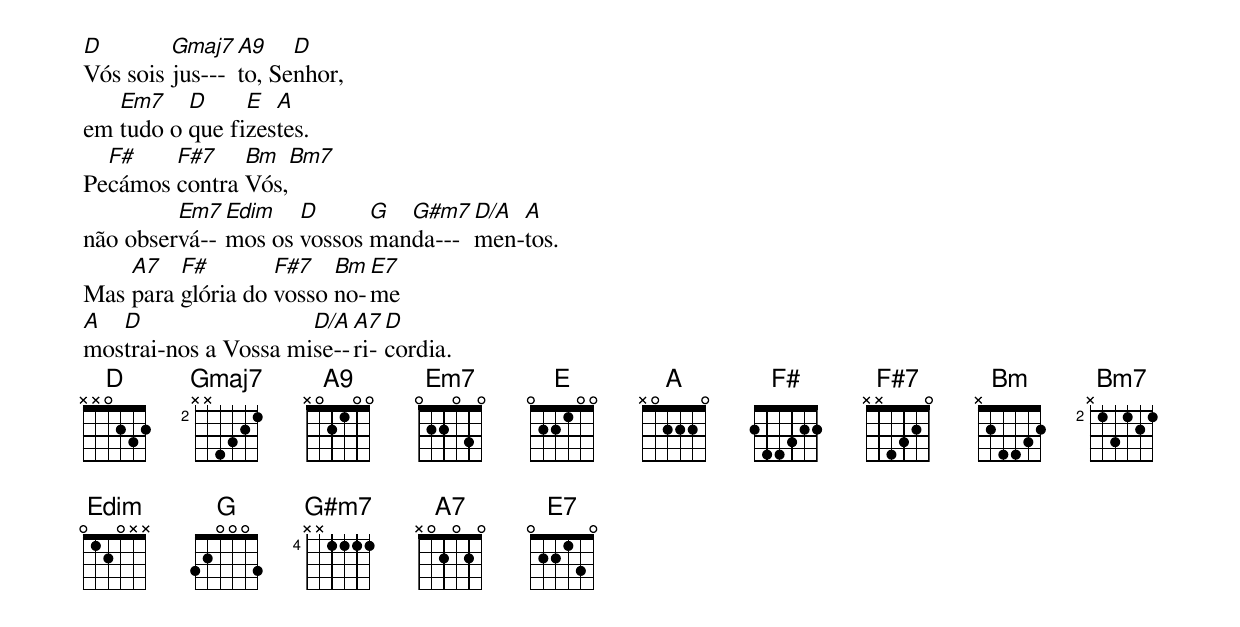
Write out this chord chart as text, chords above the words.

D        Gmaj7 A9    D
Vós sois jus---to, Senhor,
   Em7    D     E  A
em tudo o que fizestes.
  F#    F#7    Bm  Bm7
Pecámos contra Vós,
         Em7 Edim   D      G  G#m7 D/A A
não observá--mos os vossos manda---men-tos.
    A7   F#        F#7   Bm E7
Mas para glória do vosso no-me
A  D                  D/A A7 D
mostrai-nos a Vossa mise--ri-cordia.
